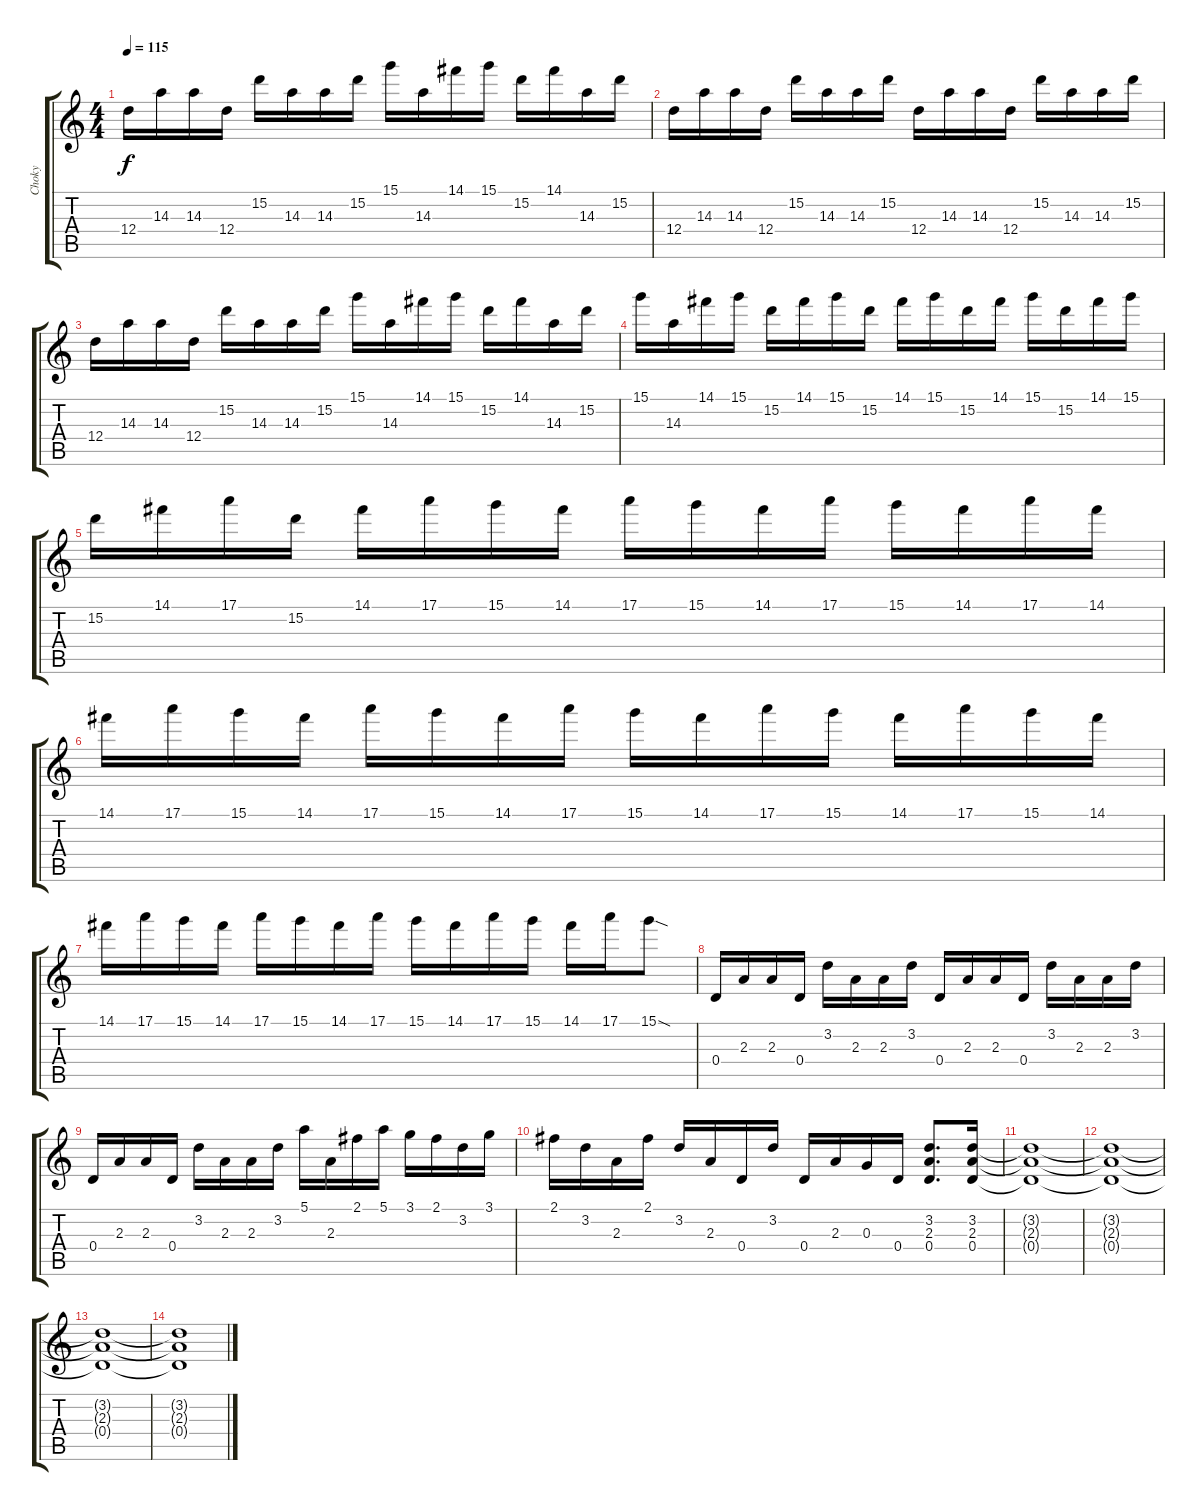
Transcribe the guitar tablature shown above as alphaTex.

\track ("Choky" "Choky") {instrument distortionguitar}
\staff {score tabs}
\tuning (E4 B3 G3 D3 A2 E2) {hide}
\ts (4 4)
\tempo 115
\clef g2
\ks c
12.4.16{dy f} 14.3.16 14.3.16 12.4.16 15.2.16 14.3.16 14.3.16 15.2.16 15.1.16 14.3.16 14.1.16 15.1.16 15.2.16 14.1.16 14.3.16 15.2.16 |
12.4.16 14.3.16 14.3.16 12.4.16 15.2.16 14.3.16 14.3.16 15.2.16 12.4.16 14.3.16 14.3.16 12.4.16 15.2.16 14.3.16 14.3.16 15.2.16 |
12.4.16 14.3.16 14.3.16 12.4.16 15.2.16 14.3.16 14.3.16 15.2.16 15.1.16 14.3.16 14.1.16 15.1.16 15.2.16 14.1.16 14.3.16 15.2.16 |
15.1.16 14.3.16 14.1.16 15.1.16 15.2.16 14.1.16 15.1.16 15.2.16 14.1.16 15.1.16 15.2.16 14.1.16 15.1.16 15.2.16 14.1.16 15.1.16 |
15.2.16 14.1.16 17.1.16 15.2.16 14.1.16 17.1.16 15.1.16 14.1.16 17.1.16 15.1.16 14.1.16 17.1.16 15.1.16 14.1.16 17.1.16 14.1.16 |
14.1.16 17.1.16 15.1.16 14.1.16 17.1.16 15.1.16 14.1.16 17.1.16 15.1.16 14.1.16 17.1.16 15.1.16 14.1.16 17.1.16 15.1.16 14.1.16 |
14.1.16 17.1.16 15.1.16 14.1.16 17.1.16 15.1.16 14.1.16 17.1.16 15.1.16 14.1.16 17.1.16 15.1.16 14.1.16 17.1.16 15.1{sod}.8 |
0.4.16 2.3.16 2.3.16 0.4.16 3.2.16 2.3.16 2.3.16 3.2.16 0.4.16 2.3.16 2.3.16 0.4.16 3.2.16 2.3.16 2.3.16 3.2.16 |
0.4.16 2.3.16 2.3.16 0.4.16 3.2.16 2.3.16 2.3.16 3.2.16 5.1.16 2.3.16 2.1.16 5.1.16 3.1.16 2.1.16 3.2.16 3.1.16 |
2.1.16 3.2.16 2.3.16 2.1.16 3.2.16 2.3.16 0.4.16 3.2.16 0.4.16 2.3.16 0.3.16 0.4.16 (3.2 2.3 0.4).8{d} (3.2 2.3 0.4).16 |
(3.2{t} 2.3{t} 0.4{t}).1 |
(3.2{t} 2.3{t} 0.4{t}).1{volume 0} |
(3.2{t} 2.3{t} 0.4{t}).1 |
(3.2{t} 2.3{t} 0.4{t}).1
